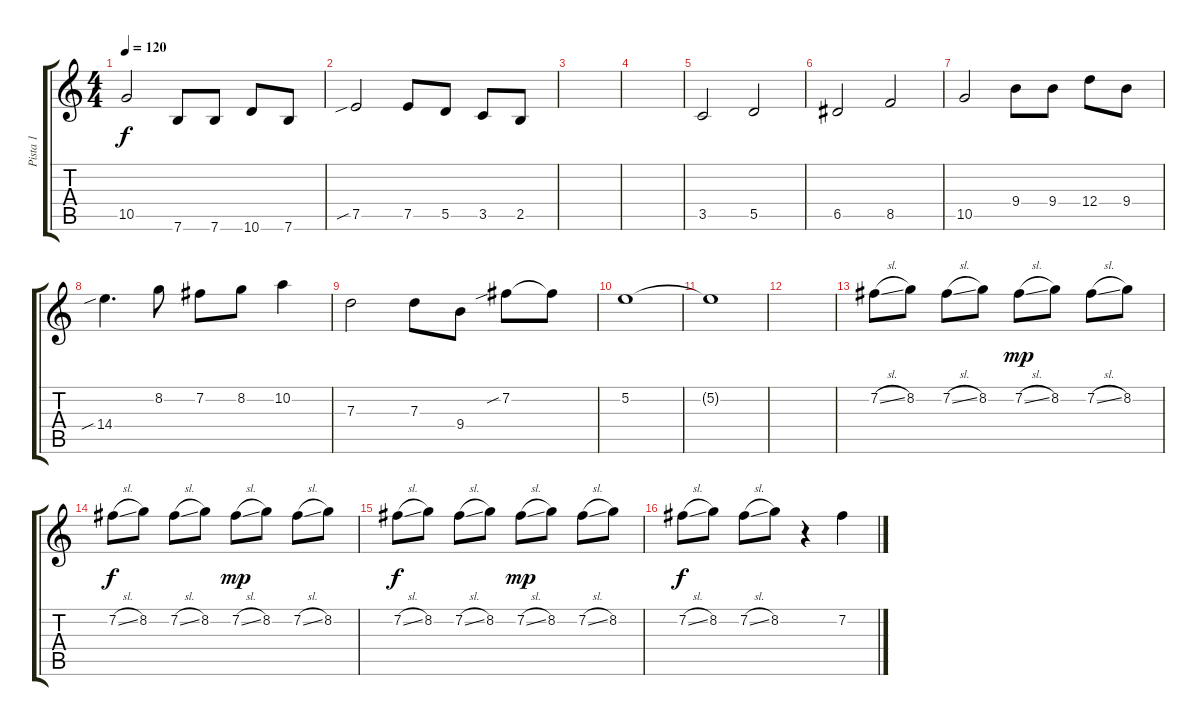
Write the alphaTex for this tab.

\track ("Pista 1" "Pista 1") {instrument acousticguitarsteel}
\staff {score tabs}
\tuning (E4 B3 G3 D3 A2 E2) {hide}
\ts (4 4)
\tempo 120
\clef g2
\ks c
10.5.2{dy f} 7.6.8 7.6.8 10.6.8 7.6.8 |
7.5{sib}.2 7.5.8 5.5.8 3.5.8 2.5.8 |
|
|
3.5.2 5.5.2 |
6.5.2 8.5.2 |
10.5.2 9.4.8 9.4.8 12.4.8 9.4.8 |
14.4{sib}.4{d} 8.2.8 7.2.8 8.2.8 10.2.4 |
7.3.2 7.3.8 9.4.8 7.2{sib}.8 7.2{t}.8 |
5.2.1 |
5.2{t}.1 |
|
7.2{sl}.8 8.2.8 7.2{sl}.8 8.2.8 7.2{sl}.8{dy mp} 8.2.8 7.2{sl}.8 8.2.8 |
7.2{sl}.8{dy f} 8.2.8 7.2{sl}.8 8.2.8 7.2{sl}.8{dy mp} 8.2.8 7.2{sl}.8 8.2.8 |
7.2{sl}.8{dy f} 8.2.8 7.2{sl}.8 8.2.8 7.2{sl}.8{dy mp} 8.2.8 7.2{sl}.8 8.2.8 |
7.2{sl}.8{dy f} 8.2.8 7.2{sl}.8 8.2.8 r.4 7.2.4
